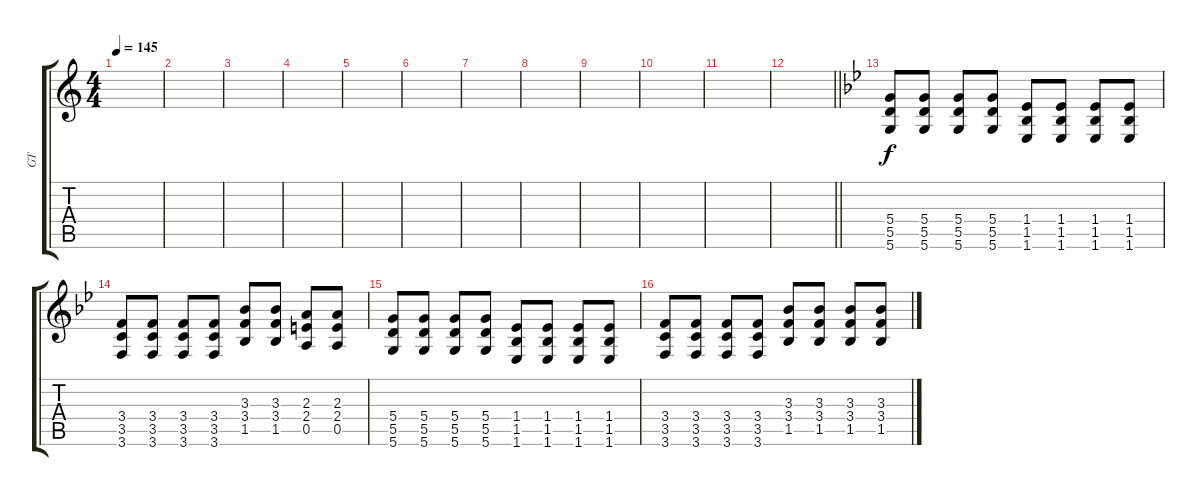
\track ("GT" "GT") {instrument distortionguitar}
\staff {score tabs}
\tuning (E4 B3 G3 D3 A2 D2) {hide}
\ts (4 4)
\tempo 145
\clef g2
\ks c
|
|
|
|
|
|
|
|
|
|
|
\barLineRight lightlight
|
\ks bb
(5.4 5.5 5.6).8{dy f volume 13} (5.4 5.5 5.6).8 (5.4 5.5 5.6).8 (5.4 5.5 5.6).8 (1.4 1.5 1.6).8 (1.4 1.5 1.6).8 (1.4 1.5 1.6).8 (1.4 1.5 1.6).8 |
(3.4 3.5 3.6).8 (3.4 3.5 3.6).8 (3.4 3.5 3.6).8 (3.4 3.5 3.6).8 (3.3 3.4 1.5).8 (3.3 3.4 1.5).8 (2.3 2.4 0.5).8 (2.3 2.4 0.5).8 |
(5.4 5.5 5.6).8 (5.4 5.5 5.6).8 (5.4 5.5 5.6).8 (5.4 5.5 5.6).8 (1.4 1.5 1.6).8 (1.4 1.5 1.6).8 (1.4 1.5 1.6).8 (1.4 1.5 1.6).8 |
(3.4 3.5 3.6).8 (3.4 3.5 3.6).8 (3.4 3.5 3.6).8 (3.4 3.5 3.6).8 (3.3 3.4 1.5).8 (3.3 3.4 1.5).8 (3.3 3.4 1.5).8 (3.3 3.4 1.5).8
